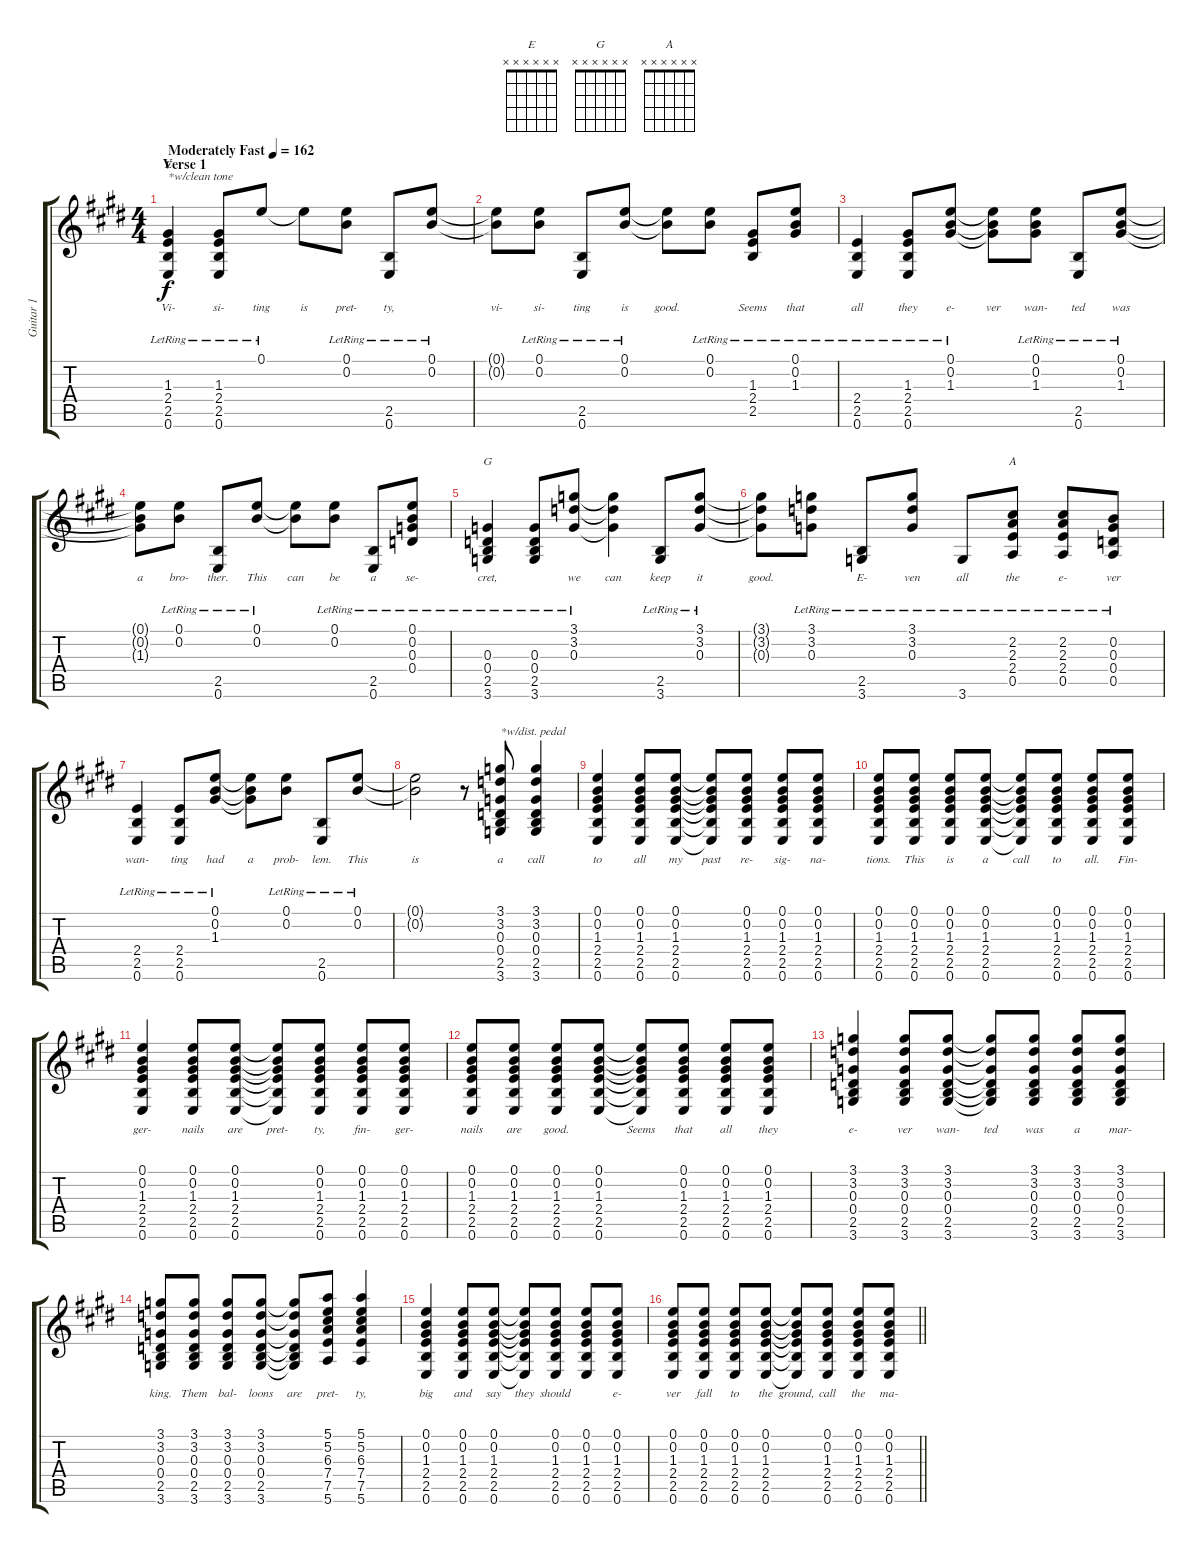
\track ("Guitar 1" "Guitar 1") {instrument electricguitarclean}
\staff {score tabs}
\tuning (E4 B3 G3 D3 A2 E2) {hide}
\chord ("E" x x x x x x)
\chord ("G" x x x x x x)
\chord ("A" x x x x x x)
\ts (4 4)
\section ("" "Verse 1")
\tempo (162 "Moderately Fast")
\clef g2
\ks e
(1.3{lr} 2.4{lr} 2.5{lr} 0.6{lr}).4{ch "E" txt "*w/clean tone" lyrics (0 "Vi-") lyrics (1 "") lyrics (2 "") lyrics (3 "") lyrics (4 "") dy f instrument electricguitarclean} (1.3{lr} 2.4{lr} 2.5{lr} 0.6{lr}).8{lyrics (0 "si-") lyrics (1 "") lyrics (2 "") lyrics (3 "") lyrics (4 "")} 0.1{lr}.8{lyrics (0 "ting") lyrics (1 "") lyrics (2 "") lyrics (3 "") lyrics (4 "")} 0.1{t}.8{lyrics (0 "is") lyrics (1 "") lyrics (2 "") lyrics (3 "") lyrics (4 "")} (0.1{lr} 0.2{lr}).8{lyrics (0 "pret-") lyrics (1 "") lyrics (2 "") lyrics (3 "") lyrics (4 "")} (2.5{lr} 0.6{lr}).8{lyrics (0 "ty,") lyrics (1 "") lyrics (2 "") lyrics (3 "") lyrics (4 "")} (0.1{lr} 0.2{lr}).8{lyrics (0 "") lyrics (1 "") lyrics (2 "") lyrics (3 "") lyrics (4 "")} |
(0.1{t} 0.2{t}).8{lyrics (0 "vi-") lyrics (1 "") lyrics (2 "") lyrics (3 "") lyrics (4 "")} (0.1{lr} 0.2{lr}).8{lyrics (0 "si-") lyrics (1 "") lyrics (2 "") lyrics (3 "") lyrics (4 "")} (2.5{lr} 0.6{lr}).8{lyrics (0 "ting") lyrics (1 "") lyrics (2 "") lyrics (3 "") lyrics (4 "")} (0.1{lr} 0.2{lr}).8{lyrics (0 "is") lyrics (1 "") lyrics (2 "") lyrics (3 "") lyrics (4 "")} (0.1{t} 0.2{t}).8{lyrics (0 "good.") lyrics (1 "") lyrics (2 "") lyrics (3 "") lyrics (4 "")} (0.1{lr} 0.2{lr}).8{lyrics (0 "") lyrics (1 "") lyrics (2 "") lyrics (3 "") lyrics (4 "")} (1.3{lr} 2.4{lr} 2.5{lr}).8{lyrics (0 "Seems") lyrics (1 "") lyrics (2 "") lyrics (3 "") lyrics (4 "")} (0.1{lr} 0.2{lr} 1.3{lr}).8{lyrics (0 "that") lyrics (1 "") lyrics (2 "") lyrics (3 "") lyrics (4 "")} |
(2.4{lr} 2.5{lr} 0.6{lr}).4{lyrics (0 "all") lyrics (1 "") lyrics (2 "") lyrics (3 "") lyrics (4 "")} (1.3{lr} 2.4{lr} 2.5{lr} 0.6{lr}).8{lyrics (0 "they") lyrics (1 "") lyrics (2 "") lyrics (3 "") lyrics (4 "")} (0.1{lr} 0.2{lr} 1.3{lr}).8{lyrics (0 "e-") lyrics (1 "") lyrics (2 "") lyrics (3 "") lyrics (4 "")} (0.1{t} 0.2{t} 1.3{t}).8{lyrics (0 "ver") lyrics (1 "") lyrics (2 "") lyrics (3 "") lyrics (4 "")} (0.1{lr} 0.2{lr} 1.3{lr}).8{lyrics (0 "wan-") lyrics (1 "") lyrics (2 "") lyrics (3 "") lyrics (4 "")} (2.5{lr} 0.6{lr}).8{lyrics (0 "ted") lyrics (1 "") lyrics (2 "") lyrics (3 "") lyrics (4 "")} (0.1{lr} 0.2{lr} 1.3{lr}).8{lyrics (0 "was") lyrics (1 "") lyrics (2 "") lyrics (3 "") lyrics (4 "")} |
(0.1{t} 0.2{t} 1.3{t}).8{lyrics (0 "a") lyrics (1 "") lyrics (2 "") lyrics (3 "") lyrics (4 "")} (0.1{lr} 0.2{lr}).8{lyrics (0 "bro-") lyrics (1 "") lyrics (2 "") lyrics (3 "") lyrics (4 "")} (2.5{lr} 0.6{lr}).8{lyrics (0 "ther.") lyrics (1 "") lyrics (2 "") lyrics (3 "") lyrics (4 "")} (0.1{lr} 0.2{lr}).8{lyrics (0 "This") lyrics (1 "") lyrics (2 "") lyrics (3 "") lyrics (4 "")} (0.1{t} 0.2{t}).8{lyrics (0 "can") lyrics (1 "") lyrics (2 "") lyrics (3 "") lyrics (4 "")} (0.1{lr} 0.2{lr}).8{lyrics (0 "be") lyrics (1 "") lyrics (2 "") lyrics (3 "") lyrics (4 "")} (2.5{lr} 0.6{lr}).8{lyrics (0 "a") lyrics (1 "") lyrics (2 "") lyrics (3 "") lyrics (4 "")} (0.1{lr} 0.2{lr} 0.3{lr} 0.4{lr}).8{lyrics (0 "se-") lyrics (1 "") lyrics (2 "") lyrics (3 "") lyrics (4 "")} |
(0.3{lr} 0.4{lr} 2.5{lr} 3.6{lr}).4{ch "G" lyrics (0 "cret,") lyrics (1 "") lyrics (2 "") lyrics (3 "") lyrics (4 "")} (0.3{lr} 0.4{lr} 2.5{lr} 3.6{lr}).8{lyrics (0 "") lyrics (1 "") lyrics (2 "") lyrics (3 "") lyrics (4 "")} (3.1{lr} 3.2{lr} 0.3{lr}).8{lyrics (0 "we") lyrics (1 "") lyrics (2 "") lyrics (3 "") lyrics (4 "")} (3.1{t} 3.2{t} 0.3{t}).4{lyrics (0 "can") lyrics (1 "") lyrics (2 "") lyrics (3 "") lyrics (4 "")} (2.5{lr} 3.6{lr}).8{lyrics (0 "keep") lyrics (1 "") lyrics (2 "") lyrics (3 "") lyrics (4 "")} (3.1{lr} 3.2{lr} 0.3{lr}).8{lyrics (0 "it") lyrics (1 "") lyrics (2 "") lyrics (3 "") lyrics (4 "")} |
(3.1{t} 3.2{t} 0.3{t}).8{lyrics (0 "good.") lyrics (1 "") lyrics (2 "") lyrics (3 "") lyrics (4 "")} (3.1{lr} 3.2{lr} 0.3{lr}).8{lyrics (0 "") lyrics (1 "") lyrics (2 "") lyrics (3 "") lyrics (4 "")} (2.5{lr} 3.6{lr}).8{lyrics (0 "E-") lyrics (1 "") lyrics (2 "") lyrics (3 "") lyrics (4 "")} (3.1{lr} 3.2{lr} 0.3{lr}).8{lyrics (0 "ven") lyrics (1 "") lyrics (2 "") lyrics (3 "") lyrics (4 "")} 3.6{lr}.8{lyrics (0 "all") lyrics (1 "") lyrics (2 "") lyrics (3 "") lyrics (4 "")} (2.2{lr} 2.3{lr} 2.4{lr} 0.5{lr}).8{ch "A" lyrics (0 "the") lyrics (1 "") lyrics (2 "") lyrics (3 "") lyrics (4 "")} (2.2{lr} 2.3{lr} 2.4{lr} 0.5{lr}).8{lyrics (0 "e-") lyrics (1 "") lyrics (2 "") lyrics (3 "") lyrics (4 "")} (0.2{lr} 0.3{lr} 0.4{lr} 0.5{lr}).8{lyrics (0 "ver") lyrics (1 "") lyrics (2 "") lyrics (3 "") lyrics (4 "")} |
(2.4{lr} 2.5{lr} 0.6{lr}).4{lyrics (0 "wan-") lyrics (1 "") lyrics (2 "") lyrics (3 "") lyrics (4 "")} (2.4{lr} 2.5{lr} 0.6{lr}).8{lyrics (0 "ting") lyrics (1 "") lyrics (2 "") lyrics (3 "") lyrics (4 "")} (0.1{lr} 0.2{lr} 1.3{lr}).8{lyrics (0 "had") lyrics (1 "") lyrics (2 "") lyrics (3 "") lyrics (4 "")} (0.1{t} 0.2{t} 1.3{t}).8{lyrics (0 "a") lyrics (1 "") lyrics (2 "") lyrics (3 "") lyrics (4 "")} (0.1{lr} 0.2{lr}).8{lyrics (0 "prob-") lyrics (1 "") lyrics (2 "") lyrics (3 "") lyrics (4 "")} (2.5{lr} 0.6{lr}).8{lyrics (0 "lem.") lyrics (1 "") lyrics (2 "") lyrics (3 "") lyrics (4 "")} (0.1{lr} 0.2{lr}).8{lyrics (0 "This") lyrics (1 "") lyrics (2 "") lyrics (3 "") lyrics (4 "")} |
(0.1{t} 0.2{t}).2{lyrics (0 "is") lyrics (1 "") lyrics (2 "") lyrics (3 "") lyrics (4 "")} r.8 (3.1 3.2 0.3 0.4 2.5 3.6).8{txt "*w/dist. pedal" lyrics (0 "a") lyrics (1 "") lyrics (2 "") lyrics (3 "") lyrics (4 "") instrument distortionguitar} (3.1 3.2 0.3 0.4 2.5 3.6).4{lyrics (0 "call") lyrics (1 "") lyrics (2 "") lyrics (3 "") lyrics (4 "")} |
(0.1 0.2 1.3 2.4 2.5 0.6).4{lyrics (0 "to") lyrics (1 "") lyrics (2 "") lyrics (3 "") lyrics (4 "")} (0.1 0.2 1.3 2.4 2.5 0.6).8{lyrics (0 "all") lyrics (1 "") lyrics (2 "") lyrics (3 "") lyrics (4 "")} (0.1 0.2 1.3 2.4 2.5 0.6).8{lyrics (0 "my") lyrics (1 "") lyrics (2 "") lyrics (3 "") lyrics (4 "")} (0.1{t} 0.2{t} 1.3{t} 2.4{t} 2.5{t} 0.6{t}).8{lyrics (0 "past") lyrics (1 "") lyrics (2 "") lyrics (3 "") lyrics (4 "")} (0.1 0.2 1.3 2.4 2.5 0.6).8{lyrics (0 "re-") lyrics (1 "") lyrics (2 "") lyrics (3 "") lyrics (4 "")} (0.1 0.2 1.3 2.4 2.5 0.6).8{lyrics (0 "sig-") lyrics (1 "") lyrics (2 "") lyrics (3 "") lyrics (4 "")} (0.1 0.2 1.3 2.4 2.5 0.6).8{lyrics (0 "na-") lyrics (1 "") lyrics (2 "") lyrics (3 "") lyrics (4 "")} |
(0.1 0.2 1.3 2.4 2.5 0.6).8{lyrics (0 "tions.") lyrics (1 "") lyrics (2 "") lyrics (3 "") lyrics (4 "")} (0.1 0.2 1.3 2.4 2.5 0.6).8{lyrics (0 "This") lyrics (1 "") lyrics (2 "") lyrics (3 "") lyrics (4 "")} (0.1 0.2 1.3 2.4 2.5 0.6).8{lyrics (0 "is") lyrics (1 "") lyrics (2 "") lyrics (3 "") lyrics (4 "")} (0.1 0.2 1.3 2.4 2.5 0.6).8{lyrics (0 "a") lyrics (1 "") lyrics (2 "") lyrics (3 "") lyrics (4 "")} (0.1{t} 0.2{t} 1.3{t} 2.4{t} 2.5{t} 0.6{t}).8{lyrics (0 "call") lyrics (1 "") lyrics (2 "") lyrics (3 "") lyrics (4 "")} (0.1 0.2 1.3 2.4 2.5 0.6).8{lyrics (0 "to") lyrics (1 "") lyrics (2 "") lyrics (3 "") lyrics (4 "")} (0.1 0.2 1.3 2.4 2.5 0.6).8{lyrics (0 "all.") lyrics (1 "") lyrics (2 "") lyrics (3 "") lyrics (4 "")} (0.1 0.2 1.3 2.4 2.5 0.6).8{lyrics (0 "Fin-") lyrics (1 "") lyrics (2 "") lyrics (3 "") lyrics (4 "")} |
(0.1 0.2 1.3 2.4 2.5 0.6).4{lyrics (0 "ger-") lyrics (1 "") lyrics (2 "") lyrics (3 "") lyrics (4 "")} (0.1 0.2 1.3 2.4 2.5 0.6).8{lyrics (0 "nails") lyrics (1 "") lyrics (2 "") lyrics (3 "") lyrics (4 "")} (0.1 0.2 1.3 2.4 2.5 0.6).8{lyrics (0 "are") lyrics (1 "") lyrics (2 "") lyrics (3 "") lyrics (4 "")} (0.1{t} 0.2{t} 1.3{t} 2.4{t} 2.5{t} 0.6{t}).8{lyrics (0 "pret-") lyrics (1 "") lyrics (2 "") lyrics (3 "") lyrics (4 "")} (0.1 0.2 1.3 2.4 2.5 0.6).8{lyrics (0 "ty,") lyrics (1 "") lyrics (2 "") lyrics (3 "") lyrics (4 "")} (0.1 0.2 1.3 2.4 2.5 0.6).8{lyrics (0 "fin-") lyrics (1 "") lyrics (2 "") lyrics (3 "") lyrics (4 "")} (0.1 0.2 1.3 2.4 2.5 0.6).8{lyrics (0 "ger-") lyrics (1 "") lyrics (2 "") lyrics (3 "") lyrics (4 "")} |
(0.1 0.2 1.3 2.4 2.5 0.6).8{lyrics (0 "nails") lyrics (1 "") lyrics (2 "") lyrics (3 "") lyrics (4 "")} (0.1 0.2 1.3 2.4 2.5 0.6).8{lyrics (0 "are") lyrics (1 "") lyrics (2 "") lyrics (3 "") lyrics (4 "")} (0.1 0.2 1.3 2.4 2.5 0.6).8{lyrics (0 "good.") lyrics (1 "") lyrics (2 "") lyrics (3 "") lyrics (4 "")} (0.1 0.2 1.3 2.4 2.5 0.6).8{lyrics (0 "") lyrics (1 "") lyrics (2 "") lyrics (3 "") lyrics (4 "")} (0.1{t} 0.2{t} 1.3{t} 2.4{t} 2.5{t} 0.6{t}).8{lyrics (0 "Seems") lyrics (1 "") lyrics (2 "") lyrics (3 "") lyrics (4 "")} (0.1 0.2 1.3 2.4 2.5 0.6).8{lyrics (0 "that") lyrics (1 "") lyrics (2 "") lyrics (3 "") lyrics (4 "")} (0.1 0.2 1.3 2.4 2.5 0.6).8{lyrics (0 "all") lyrics (1 "") lyrics (2 "") lyrics (3 "") lyrics (4 "")} (0.1 0.2 1.3 2.4 2.5 0.6).8{lyrics (0 "they") lyrics (1 "") lyrics (2 "") lyrics (3 "") lyrics (4 "")} |
(3.1 3.2 0.3 0.4 2.5 3.6).4{lyrics (0 "e-") lyrics (1 "") lyrics (2 "") lyrics (3 "") lyrics (4 "")} (3.1 3.2 0.3 0.4 2.5 3.6).8{lyrics (0 "ver") lyrics (1 "") lyrics (2 "") lyrics (3 "") lyrics (4 "")} (3.1 3.2 0.3 0.4 2.5 3.6).8{lyrics (0 "wan-") lyrics (1 "") lyrics (2 "") lyrics (3 "") lyrics (4 "")} (3.1{t} 3.2{t} 0.3{t} 0.4{t} 2.5{t} 3.6{t}).8{lyrics (0 "ted") lyrics (1 "") lyrics (2 "") lyrics (3 "") lyrics (4 "")} (3.1 3.2 0.3 0.4 2.5 3.6).8{lyrics (0 "was") lyrics (1 "") lyrics (2 "") lyrics (3 "") lyrics (4 "")} (3.1 3.2 0.3 0.4 2.5 3.6).8{lyrics (0 "a") lyrics (1 "") lyrics (2 "") lyrics (3 "") lyrics (4 "")} (3.1 3.2 0.3 0.4 2.5 3.6).8{lyrics (0 "mar-") lyrics (1 "") lyrics (2 "") lyrics (3 "") lyrics (4 "")} |
(3.1 3.2 0.3 0.4 2.5 3.6).8{lyrics (0 "king.") lyrics (1 "") lyrics (2 "") lyrics (3 "") lyrics (4 "")} (3.1 3.2 0.3 0.4 2.5 3.6).8{lyrics (0 "Them") lyrics (1 "") lyrics (2 "") lyrics (3 "") lyrics (4 "")} (3.1 3.2 0.3 0.4 2.5 3.6).8{lyrics (0 "bal-") lyrics (1 "") lyrics (2 "") lyrics (3 "") lyrics (4 "")} (3.1 3.2 0.3 0.4 2.5 3.6).8{lyrics (0 "loons") lyrics (1 "") lyrics (2 "") lyrics (3 "") lyrics (4 "")} (3.1{t} 3.2{t} 0.3{t} 0.4{t} 2.5{t} 3.6{t}).8{lyrics (0 "are") lyrics (1 "") lyrics (2 "") lyrics (3 "") lyrics (4 "")} (5.1 5.2 6.3 7.4 7.5 5.6).8{lyrics (0 "pret-") lyrics (1 "") lyrics (2 "") lyrics (3 "") lyrics (4 "")} (5.1 5.2 6.3 7.4 7.5 5.6).4{lyrics (0 "ty,") lyrics (1 "") lyrics (2 "") lyrics (3 "") lyrics (4 "")} |
(0.1 0.2 1.3 2.4 2.5 0.6).4{lyrics (0 "big") lyrics (1 "") lyrics (2 "") lyrics (3 "") lyrics (4 "")} (0.1 0.2 1.3 2.4 2.5 0.6).8{lyrics (0 "and") lyrics (1 "") lyrics (2 "") lyrics (3 "") lyrics (4 "")} (0.1 0.2 1.3 2.4 2.5 0.6).8{lyrics (0 "say") lyrics (1 "") lyrics (2 "") lyrics (3 "") lyrics (4 "")} (0.1{t} 0.2{t} 1.3{t} 2.4{t} 2.5{t} 0.6{t}).8{lyrics (0 "they") lyrics (1 "") lyrics (2 "") lyrics (3 "") lyrics (4 "")} (0.1 0.2 1.3 2.4 2.5 0.6).8{lyrics (0 "should") lyrics (1 "") lyrics (2 "") lyrics (3 "") lyrics (4 "")} (0.1 0.2 1.3 2.4 2.5 0.6).8{lyrics (0 "") lyrics (1 "") lyrics (2 "") lyrics (3 "") lyrics (4 "")} (0.1 0.2 1.3 2.4 2.5 0.6).8{lyrics (0 "e-") lyrics (1 "") lyrics (2 "") lyrics (3 "") lyrics (4 "")} |
\barLineRight lightlight
(0.1 0.2 1.3 2.4 2.5 0.6).8{lyrics (0 "ver") lyrics (1 "") lyrics (2 "") lyrics (3 "") lyrics (4 "")} (0.1 0.2 1.3 2.4 2.5 0.6).8{lyrics (0 "fall") lyrics (1 "") lyrics (2 "") lyrics (3 "") lyrics (4 "")} (0.1 0.2 1.3 2.4 2.5 0.6).8{lyrics (0 "to") lyrics (1 "") lyrics (2 "") lyrics (3 "") lyrics (4 "")} (0.1 0.2 1.3 2.4 2.5 0.6).8{lyrics (0 "the") lyrics (1 "") lyrics (2 "") lyrics (3 "") lyrics (4 "")} (0.1{t} 0.2{t} 1.3{t} 2.4{t} 2.5{t} 0.6{t}).8{lyrics (0 "ground,") lyrics (1 "") lyrics (2 "") lyrics (3 "") lyrics (4 "")} (0.1 0.2 1.3 2.4 2.5 0.6).8{lyrics (0 "call") lyrics (1 "") lyrics (2 "") lyrics (3 "") lyrics (4 "")} (0.1 0.2 1.3 2.4 2.5 0.6).8{lyrics (0 "the") lyrics (1 "") lyrics (2 "") lyrics (3 "") lyrics (4 "")} (0.1 0.2 1.3 2.4 2.5 0.6).8{lyrics (0 "ma-") lyrics (1 "") lyrics (2 "") lyrics (3 "") lyrics (4 "")}
